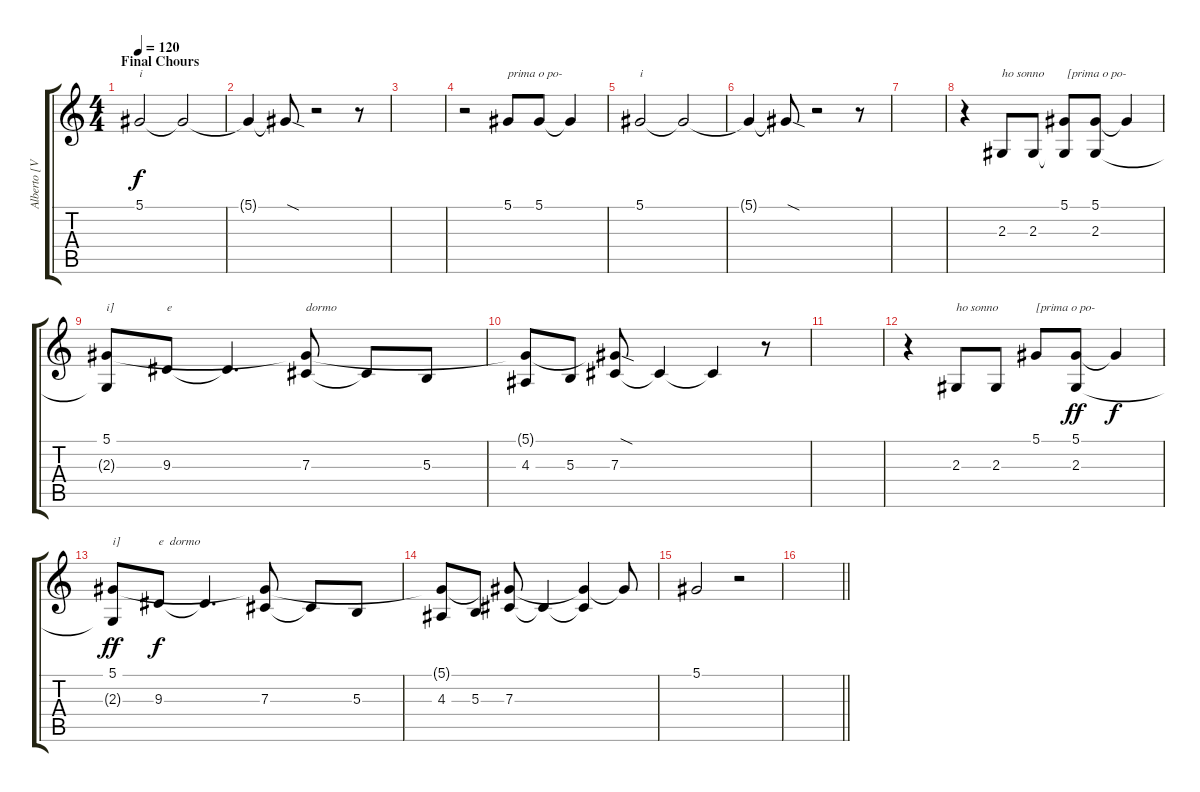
\track ("Alberto [Voce]" "Alberto [V") {instrument lead6voice}
\staff {score tabs}
\tuning (Eb4 Bb3 Gb3 Db3 Ab2 Eb2) {hide}
\ts (4 4)
\section ("" "Final Chours")
\tempo 120
\clef g2
\ks c
5.1.2{txt "i" dy f} 5.1{t}.2 |
5.1{t}.4 5.1{sod t}.8 r.2 r.8 |
|
r.2 5.1.8{txt "prima o po-"} 5.1.8 5.1{t}.4 |
5.1.2{txt "i"} 5.1{t}.2 |
5.1{t}.4 5.1{sod t}.8 r.2 r.8 |
|
r.4 2.3.8{txt "ho sonno "} 2.3.8 (5.1 2.3{t}).8{txt " [prima o po-"} (5.1 2.3).8 5.1{t}.4 |
(5.1 2.3{t}).8{txt "i]"} 9.3.8{txt "e"} 9.3{t}.4{d} (5.1{t} 7.3).8{txt "dormo"} 7.3{t}.8 5.3.8 |
(5.1{t} 4.3).8 5.3.8 (5.1{sod t} 7.3).8 7.3{t}.4 7.3{t}.4 r.8 |
|
r.4 2.3.8{txt "ho sonno"} 2.3.8 5.1.8{txt "[prima o po-"} (5.1 2.3).8{dy ff} 5.1{t}.4{dy f} |
(5.1 2.3{t}).8{txt "i]" dy ff} 9.3.8{txt "e  dormo" dy f} 9.3{t}.4{d} (5.1{t} 7.3).8 7.3{t}.8 5.3.8 |
(5.1{t} 4.3).8 5.3.8 (5.1{t} 7.3).8 7.3{t}.4 (5.1{t} 7.3{t}).4 5.1{t}.8 |
5.1.2 r.2 |
\barLineRight lightlight
